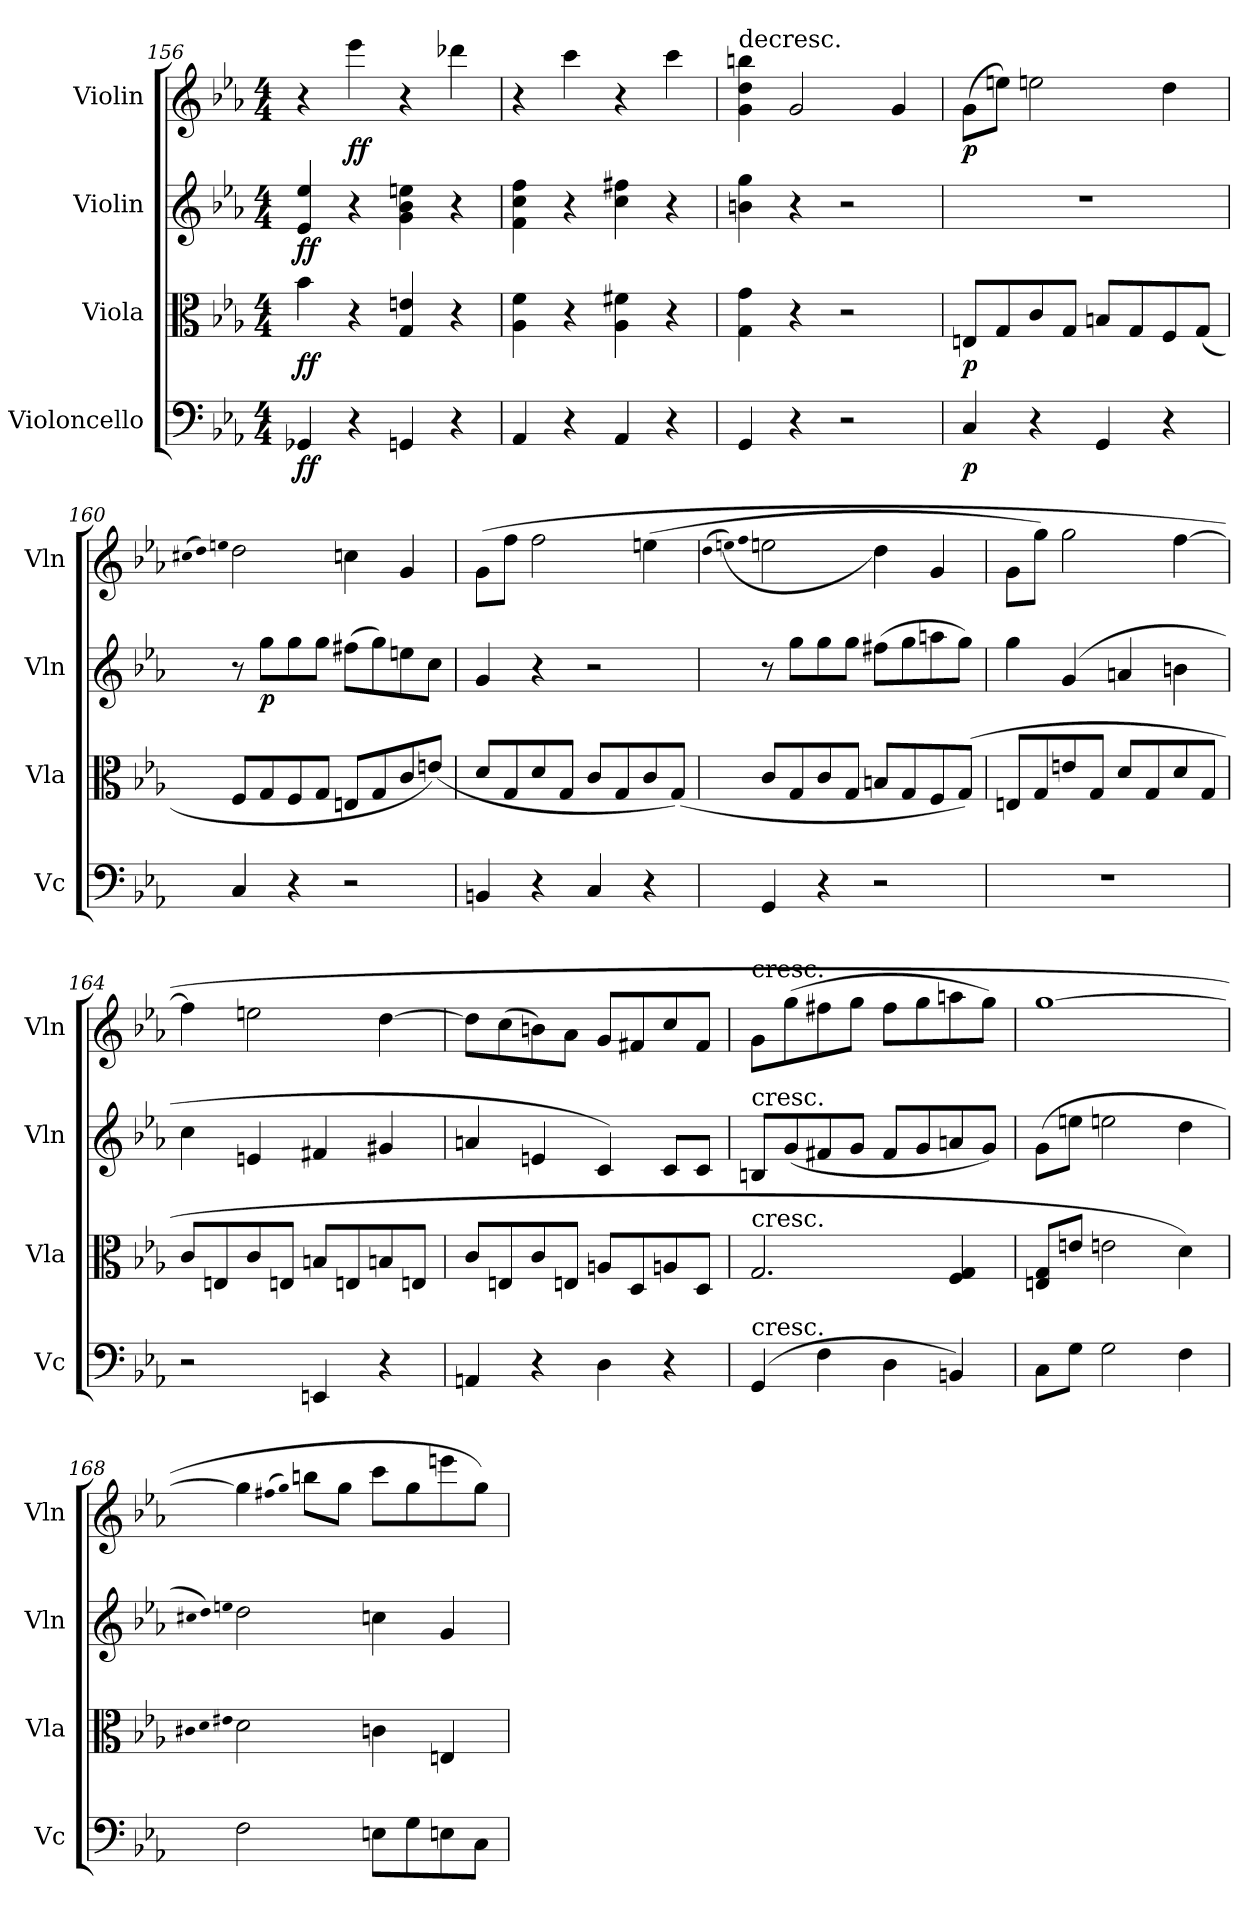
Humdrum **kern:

**kern	**dynam	**kern	**dynam	**kern	**dynam	**kern	**dynam
*part4	*part4	*part3	*part3	*part2	*part2	*part1	*part1
*staff4	*staff4	*staff3	*staff3	*staff2	*staff2	*staff1	*staff1
*I"Violoncello	*	*I"Viola	*	*I"Violin	*	*I"Violin	*
*I'Vc	*	*I'Vla	*	*I'Vln	*	*I'Vln	*
*clefF4	*	*clefC3	*	*clefG2	*	*clefG2	*
*k[b-e-a-]	*	*k[b-e-a-]	*	*k[b-e-a-]	*	*k[b-e-a-]	*
*M4/4	*	*M4/4	*	*M4/4	*	*M4/4	*
=156	=156	=156	=156	=156	=156	=156	=156
4GG-X/	ff	4b-\	ff	4e-/ 4ee-/	ff	4r	.
4r	.	4r	.	4r	.	4eee-\	ff
4GGn/	.	4G/ 4en/	.	4g\ 4b-\ 4een\	.	4r	.
4r	.	4r	.	4r	.	4ddd-X\	.
=157	=157	=157	=157	=157	=157	=157	=157
4AA-/	.	4A-\ 4f\	.	4f\ 4cc\ 4ff\	.	4r	.
4r	.	4r	.	4r	.	4ccc\	.
4AA-/	.	4A-\ 4f#X\	.	4cc\ 4ff#X\	.	4r	.
4r	.	4r	.	4r	.	4ccc\	.
=158	=158	=158	=158	=158	=158	=158	=158
!	!	!	!	!	!	!LO:TX:t=decresc.	!
4GG/	.	4G\ 4g\	.	4bn\ 4gg\	.	4g\ 4dd\ 4bbn\	.
4r	.	4r	.	4r	.	2g/	.
2r	.	2r	.	2r	.	.	.
.	.	.	.	.	.	4g/	.
=159	=159	=159	=159	=159	=159	=159	=159
4C/	p	8En/L	p	1r	.	(8g\L	p
.	.	8G/	.	.	.	8een\J)	.
4r	.	8c/	.	.	.	2een\	.
.	.	8G/J	.	.	.	.	.
4GG/	.	8Bn/L	.	.	.	.	.
.	.	8G/	.	.	.	.	.
4r	.	8F/	.	.	.	4dd\	.
.	.	(8G/J	.	.	.	.	.
=160	=160	=160	=160	=160	=160	=160	=160
.	.	.	.	.	.	(qcc#X	.
.	.	.	.	.	.	qdd)	.
.	.	.	.	.	.	qeen	.
4C/	.	8F/L	.	8r	.	2dd\	.
.	.	8G/	.	8gg\L	p	.	.
4r	.	8F/	.	8gg\	.	.	.
.	.	8G/J	.	8gg\J	.	.	.
2r	.	8En/L	.	(8ff#X\L	.	4ccn\	.
.	.	8G/	.	8gg\)	.	.	.
.	.	8c/	.	8een\	.	4g/	.
.	.	(8en/J)	.	8cc\J	.	.	.
=161	=161	=161	=161	=161	=161	=161	=161
4BBn/	.	8d/L	.	4g/	.	(8g\L	.
.	.	8G/	.	.	.	8ff\J	.
4r	.	8d/	.	4r	.	2ff\	.
.	.	8G/J	.	.	.	.	.
4C/	.	8c/L	.	2r	.	.	.
.	.	8G/	.	.	.	.	.
4r	.	8c/	.	.	.	(4een\	.
.	.	(8G/J)	.	.	.	.	.
=162	=162	=162	=162	=162	=162	=162	=162
.	.	.	.	.	.	(qdd	.
.	.	.	.	.	.	(qeen)	.
.	.	.	.	.	.	qff	.
4GG/	.	8c/L	.	8r	.	2een\	.
.	.	8G/	.	8gg\L	.	.	.
4r	.	8c/	.	8gg\	.	.	.
.	.	8G/J	.	8gg\J	.	.	.
2r	.	8Bn/L	.	(8ff#X\L	.	4dd\)	.
.	.	8G/	.	8gg\	.	.	.
.	.	8F/	.	8aan\	.	4g/	.
.	.	(8G/J)	.	8gg\J)	.	.	.
=163	=163	=163	=163	=163	=163	=163	=163
1r	.	8En/L	.	4gg\	.	8g\L	.
.	.	8G/	.	.	.	8gg\J)	.
.	.	8en/	.	(4g/	.	2gg\	.
.	.	8G/J	.	.	.	.	.
.	.	8d/L	.	4an/	.	.	.
.	.	8G/	.	.	.	.	.
.	.	8d/	.	4bn\	.	[4ff\	.
.	.	8G/J	.	.	.	.	.
=164	=164	=164	=164	=164	=164	=164	=164
2r	.	8c/L	.	4cc\	.	4ff\]	.
.	.	8En/	.	.	.	.	.
.	.	8c/	.	4en/	.	2een\	.
.	.	8En/J	.	.	.	.	.
4EEn/	.	8Bn/L	.	4f#X/	.	.	.
.	.	8En/	.	.	.	.	.
4r	.	8Bn/	.	4g#X/	.	[4dd\	.
.	.	8En/J	.	.	.	.	.
=165	=165	=165	=165	=165	=165	=165	=165
4AAn/	.	8c/L	.	4an/	.	8dd\L]	.
.	.	8En/	.	.	.	(8cc\	.
4r	.	8c/	.	4en/	.	8bn\)	.
.	.	8En/J	.	.	.	8a-\J	.
4D\	.	8An/L	.	4c/)	.	8g/L	.
.	.	8D/	.	.	.	8f#X/	.
4r	.	8An/	.	8c/L	.	8cc/	.
.	.	8D/J	.	8c/J	.	8f#/J	.
=166	=166	=166	=166	=166	=166	=166	=166
!	!	!	!	!	!	!LO:TX:t=cresc.	!
!	!	!	!	!LO:TX:t=cresc.	!	!	!
!	!	!LO:TX:t=cresc.	!	!	!	!	!
!LO:TX:t=cresc.	!	!	!	!	!	!	!
(4GG/	.	2.G/	.	8Bn/L	.	8g\L	.
.	.	.	.	(8g/	.	(8gg\	.
4F\	.	.	.	8f#X/	.	8ff#X\	.
.	.	.	.	8g/J	.	8gg\J	.
4D\	.	.	.	8f#/L	.	8ff#\L	.
.	.	.	.	8g/	.	8gg\	.
4BBn/)	.	4F/ 4G/	.	8an/	.	8aan\	.
.	.	.	.	8g/J)	.	8gg\J)	.
=167	=167	=167	=167	=167	=167	=167	=167
8C\L	.	8En/ 8G/L	.	(8g\L	.	[1gg	.
8G\J	.	8en/J	.	8een\J	.	.	.
2G\	.	2en\	.	2een\	.	.	.
4F\	.	4d\)	.	4dd\	.	.	.
=168	=168	=168	=168	=168	=168	=168	=168
.	.	qc#X	.	qcc#X	.	.	.
.	.	qd	.	qdd)	.	.	.
.	.	qe#X	.	qeen	.	.	.
2F\	.	2d\	.	2dd\	.	4gg\]	.
.	.	.	.	.	.	(qff#X	.
.	.	.	.	.	.	qgg)	.
.	.	.	.	.	.	8bbn\L	.
.	.	.	.	.	.	8gg\J	.
8En\L	.	4cn\	.	4ccn\	.	8ccc\L	.
8G\	.	.	.	.	.	8gg\	.
8En\	.	4En/	.	4g/	.	8eeen\	.
8C\J	.	.	.	.	.	8gg\J)	.
=	=	=	=	=	=	=	=
*-	*-	*-	*-	*-	*-	*-	*-
